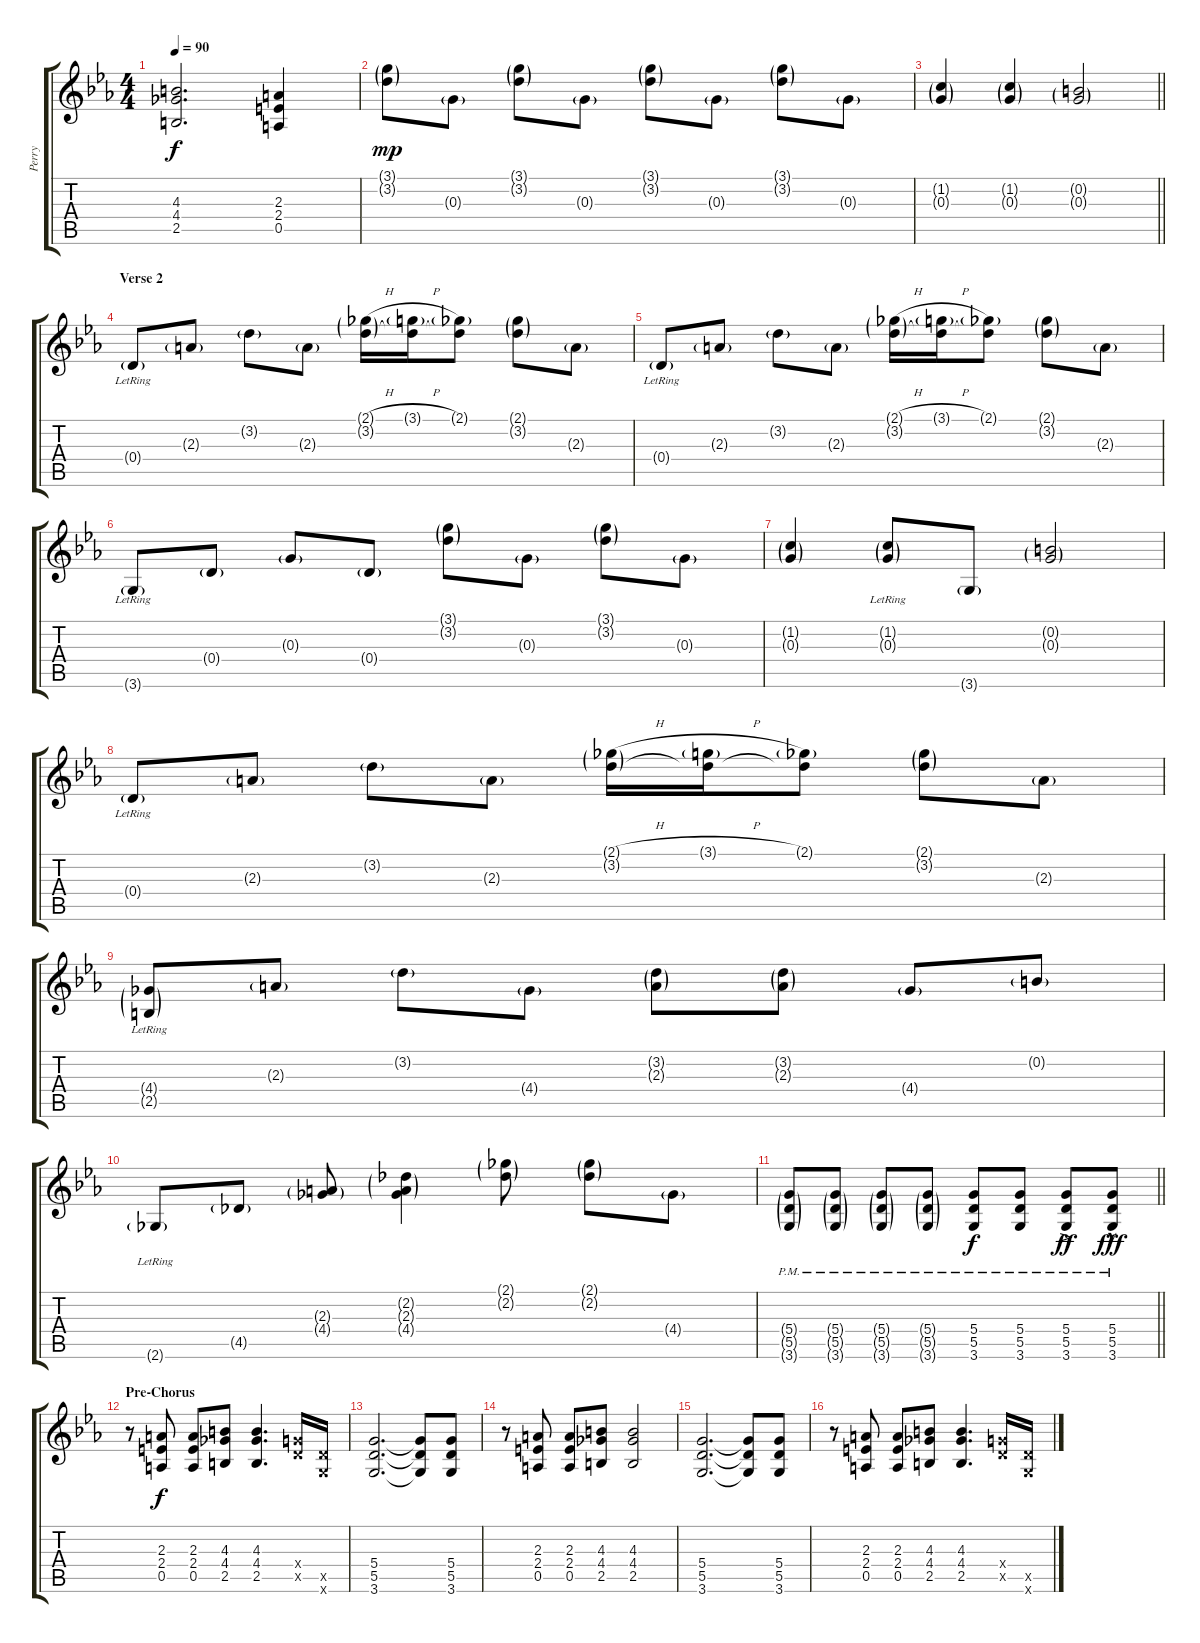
\track ("Perry" "Perry") {instrument distortionguitar}
\staff {score tabs}
\tuning (E4 B3 G3 D3 A2 E2) {hide}
\ts (4 4)
\tempo 90
\clef g2
\ks eb
(4.3 4.4 2.5).2{d dy f} (2.3 2.4 0.5).4 |
(3.1{g} 3.2{g}).8{dy mp volume 12} 0.3{g}.8 (3.1{g} 3.2{g}).8 0.3{g}.8 (3.1{g} 3.2{g}).8 0.3{g}.8 (3.1{g} 3.2{g}).8 0.3{g}.8 |
\barLineRight lightlight
(1.2{g} 0.3{g}).4 (1.2{g} 0.3{g}).4 (0.2{g} 0.3{g}).2 |
\section ("" "Verse 2")
0.4{g lr}.8 2.3{g}.8 3.2{g}.8 2.3{g}.8 (2.1{h g} 3.2{g}).16 (3.1{h g} 3.2{t}).16 (2.1{g} 3.2{t}).8 (2.1{g} 3.2{g}).8 2.3{g}.8 |
0.4{g lr}.8 2.3{g}.8 3.2{g}.8 2.3{g}.8 (2.1{h g} 3.2{g}).16 (3.1{h g} 3.2{t}).16 (2.1{g} 3.2{t}).8 (2.1{g} 3.2{g}).8 2.3{g}.8 |
3.6{g lr}.8 0.4{g}.8 0.3{g}.8 0.4{g}.8 (3.1{g} 3.2{g}).8 0.3{g}.8 (3.1{g} 3.2{g}).8 0.3{g}.8 |
(1.2{g} 0.3{g}).4 (1.2{g lr} 0.3{g lr}).8 3.6{g}.8 (0.2{g} 0.3{g}).2 |
0.4{g lr}.8 2.3{g}.8 3.2{g}.8 2.3{g}.8 (2.1{h g} 3.2{g}).16 (3.1{h g} 3.2{t}).16 (2.1{g} 3.2{t}).8 (2.1{g} 3.2{g}).8 2.3{g}.8 |
(4.4{g lr} 2.5{g lr}).8 2.3{g}.8 3.2{g}.8 4.4{g}.8 (3.2{g} 2.3{g}).8 (3.2{g} 2.3{g}).8 4.4{g}.8 0.2{g}.8 |
2.6{g lr}.8 4.5{g}.8 (2.3{g} 4.4{g}).8 (2.2{g} 2.3{g} 4.4{g}).4 (2.1{g} 2.2{g}).8 (2.1{g} 2.2{g}).8 4.4{g}.8 |
\barLineRight lightlight
(5.4{g pm} 5.5{g pm} 3.6{g}).8 (5.4{g pm} 5.5{g pm} 3.6{g}).8 (5.4{g pm} 5.5{g pm} 3.6{g}).8 (5.4{g pm} 5.5{g pm} 3.6{g}).8 (5.4{pm} 5.5{pm} 3.6).8{dy f} (5.4{pm} 5.5{pm} 3.6).8 (5.4{ac pm} 5.5{ac pm} 3.6{ac}).8{dy ff} (5.4{hac pm} 5.5{hac pm} 3.6{hac}).8{dy fff} |
\section ("" "Pre-Chorus")
r.8{volume 16} (2.3 2.4 0.5).8{dy f} (2.3 2.4 0.5).8 (4.3 4.4 2.5).8 (4.3 4.4 2.5).4{d} (5.4{x} 5.5{x}).16 (5.5{x} 3.6{x}).16 |
(5.4 5.5 3.6).2{d} (5.4{t} 5.5{t} 3.6{t}).8 (5.4 5.5 3.6).8 |
r.8 (2.3 2.4 0.5).8 (2.3 2.4 0.5).8 (4.3 4.4 2.5).8 (4.3 4.4 2.5).2 |
(5.4 5.5 3.6).2{d} (5.4{t} 5.5{t} 3.6{t}).8 (5.4 5.5 3.6).8 |
r.8 (2.3 2.4 0.5).8 (2.3 2.4 0.5).8 (4.3 4.4 2.5).8 (4.3 4.4 2.5).4{d} (5.4{x} 5.5{x}).16 (5.5{x} 3.6{x}).16
